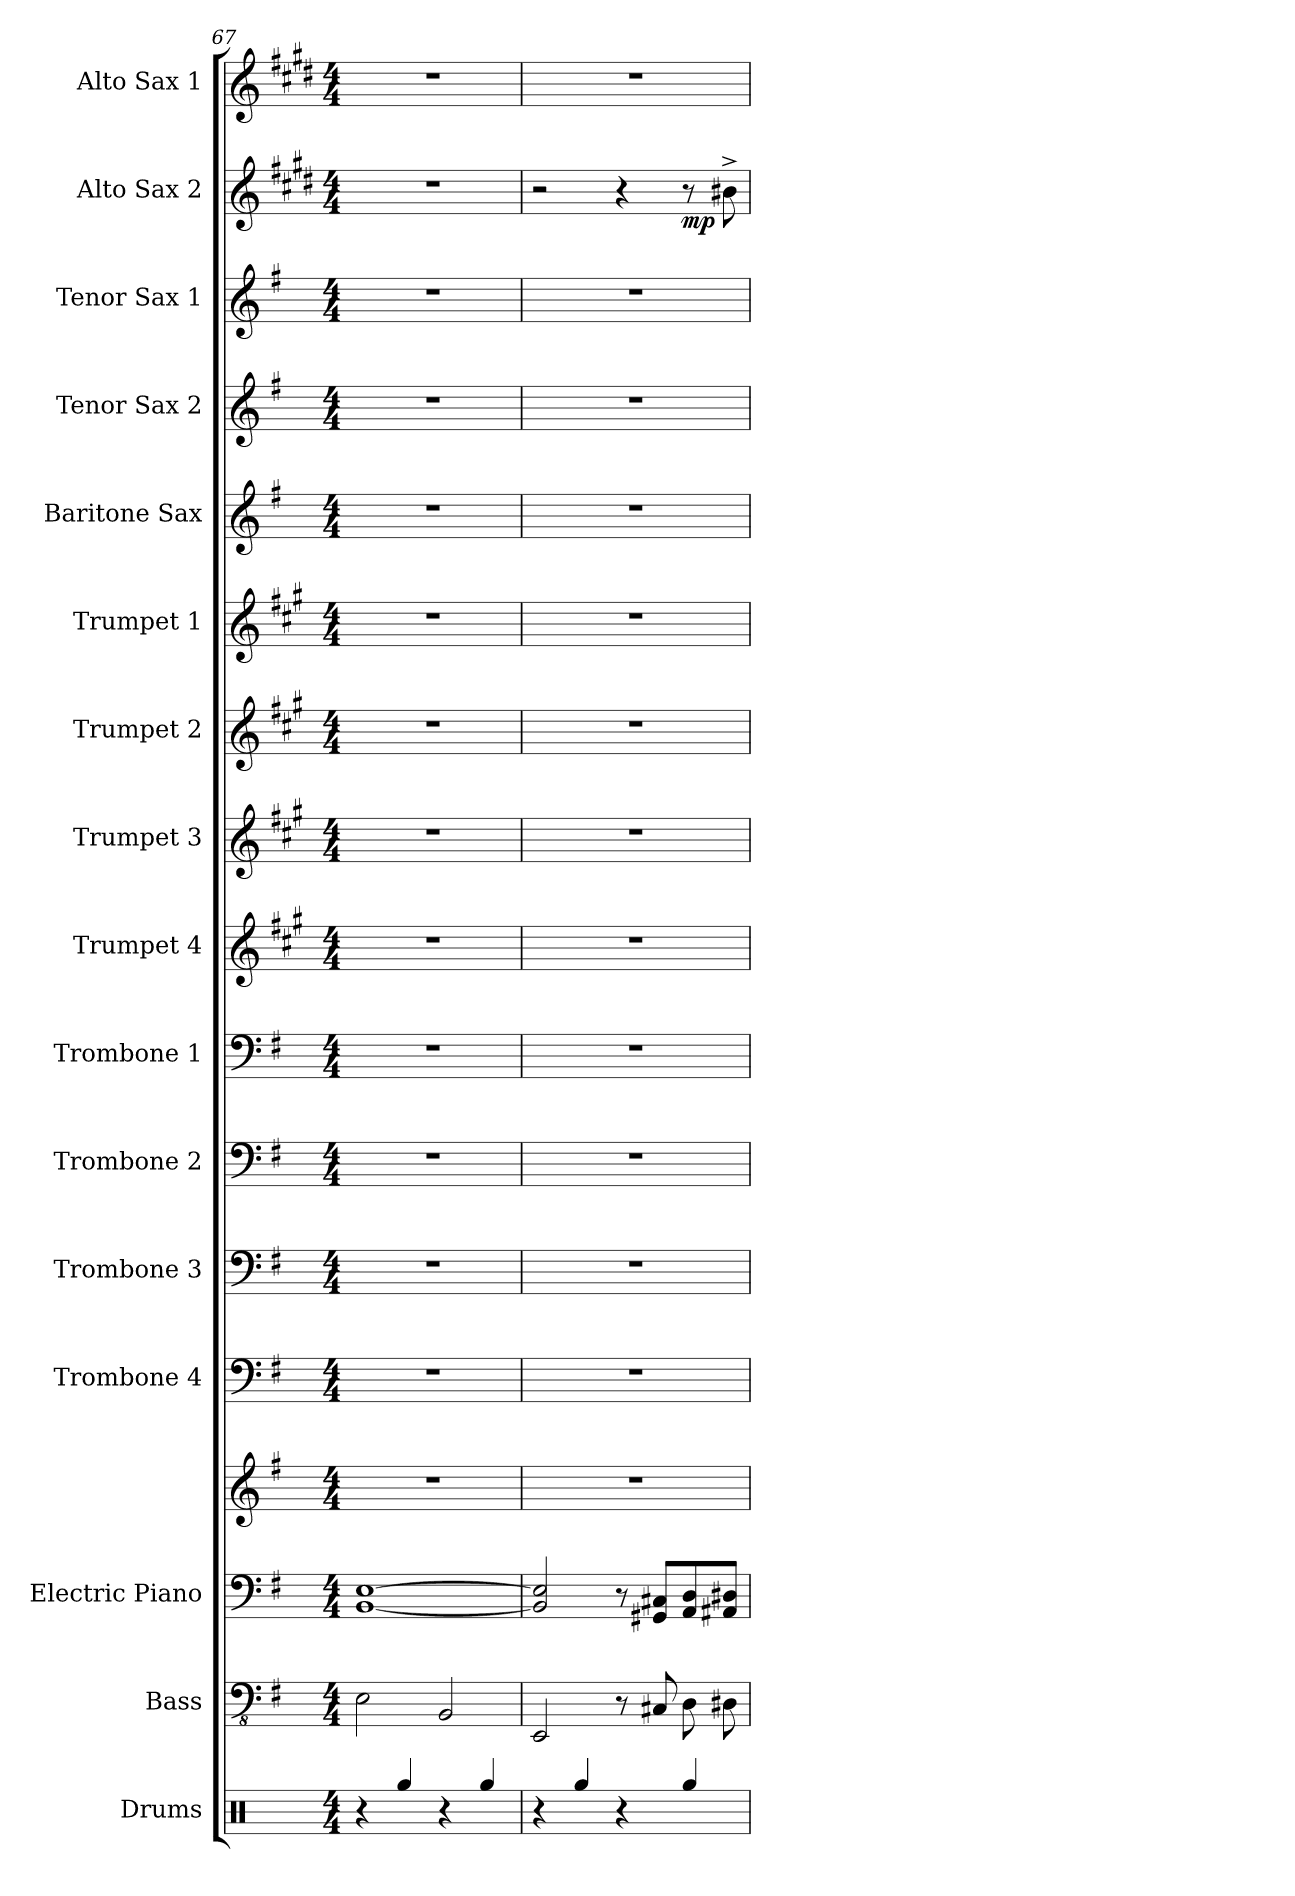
**kern	**kern	**kern	**kern	**kern	**kern	**kern	**kern	**kern	**kern	**kern	**kern	**kern	**kern	**kern	**kern	**dynam	**kern
*part16	*part15	*part14	*part14	*part13	*part12	*part11	*part10	*part9	*part8	*part7	*part6	*part5	*part4	*part3	*part2	*part2	*part1
*staff17	*staff16	*staff15	*staff14	*staff13	*staff12	*staff11	*staff10	*staff9	*staff8	*staff7	*staff6	*staff5	*staff4	*staff3	*staff2	*staff2	*staff1
*I"Drums	*I"Bass	*I"Electric Piano	*	*I"Trombone 4	*I"Trombone 3	*I"Trombone 2	*I"Trombone 1	*I"Trumpet 4	*I"Trumpet 3	*I"Trumpet 2	*I"Trumpet 1	*I"Baritone Sax	*I"Tenor Sax 2	*I"Tenor Sax 1	*I"Alto Sax 2	*	*I"Alto Sax 1
*I'Drums	*I'Bass	*I'E. Piano	*	*I'Tbn. 4	*I'Tbn. 3	*I'Tbn. 2	*I'Tbn. 1	*I'Tpt. 4	*I'Tpt. 3	*I'Tpt. 2	*I'Tpt. 1	*I'Bari	*I'Tenor 2	*I'Tenor 1	*I'Alto 2	*	*I'Alto 1
*clefX	*clefFv4	*clefF4	*clefG2	*clefF4	*clefF4	*clefF4	*clefF4	*clefG2	*clefG2	*clefG2	*clefG2	*clefG2	*clefG2	*clefG2	*clefG2	*	*clefG2
*	*	*	*	*	*	*	*	*ITrd1c2	*ITrd1c2	*ITrd1c2	*ITrd1c2	*ITrd12c21	*ITrd8c14	*ITrd8c14	*ITrd5c9	*	*ITrd5c9
*k[]	*k[f#]	*k[f#]	*k[f#]	*k[f#]	*k[f#]	*k[f#]	*k[f#]	*k[f#]	*k[f#]	*k[f#]	*k[f#]	*k[f#]	*k[f#]	*k[f#]	*k[f#]	*	*k[f#]
*M4/4	*M4/4	*M4/4	*M4/4	*M4/4	*M4/4	*M4/4	*M4/4	*M4/4	*M4/4	*M4/4	*M4/4	*M4/4	*M4/4	*M4/4	*M4/4	*	*M4/4
=67	=67	=67	=67	=67	=67	=67	=67	=67	=67	=67	=67	=67	=67	=67	=67	=67	=67
4r	2EE\	[1BB [1E	1r	1r	1r	1r	1r	1r	1r	1r	1r	1r	1r	1r	1r	.	1r
4Rgg/	.	.	.	.	.	.	.	.	.	.	.	.	.	.	.	.	.
4r	2BBB/	.	.	.	.	.	.	.	.	.	.	.	.	.	.	.	.
4Rgg/	.	.	.	.	.	.	.	.	.	.	.	.	.	.	.	.	.
=68	=68	=68	=68	=68	=68	=68	=68	=68	=68	=68	=68	=68	=68	=68	=68	=68	=68
4r	2EEE/	2BB/] 2E/]	1r	1r	1r	1r	1r	1r	1r	1r	1r	1r	1r	1r	2r	.	1r
4Rgg/	.	.	.	.	.	.	.	.	.	.	.	.	.	.	.	.	.
4r	8r	8r	.	.	.	.	.	.	.	.	.	.	.	.	4r	.	.
.	8CC#X/	8GG#X/ 8C#X/L	.	.	.	.	.	.	.	.	.	.	.	.	.	.	.
!	!	!	!	!	!	!	!	!	!	!	!	!	!	!	!	!LO:DY:b	!
4Rgg/	8DD\	8AA/ 8D/	.	.	.	.	.	.	.	.	.	.	.	.	8r	mp	.
.	8DD#X\	8AA#X/ 8D#X/J	.	.	.	.	.	.	.	.	.	.	.	.	8d#X^\	.	.
=	=	=	=	=	=	=	=	=	=	=	=	=	=	=	=	=	=
*-	*-	*-	*-	*-	*-	*-	*-	*-	*-	*-	*-	*-	*-	*-	*-	*-	*-
